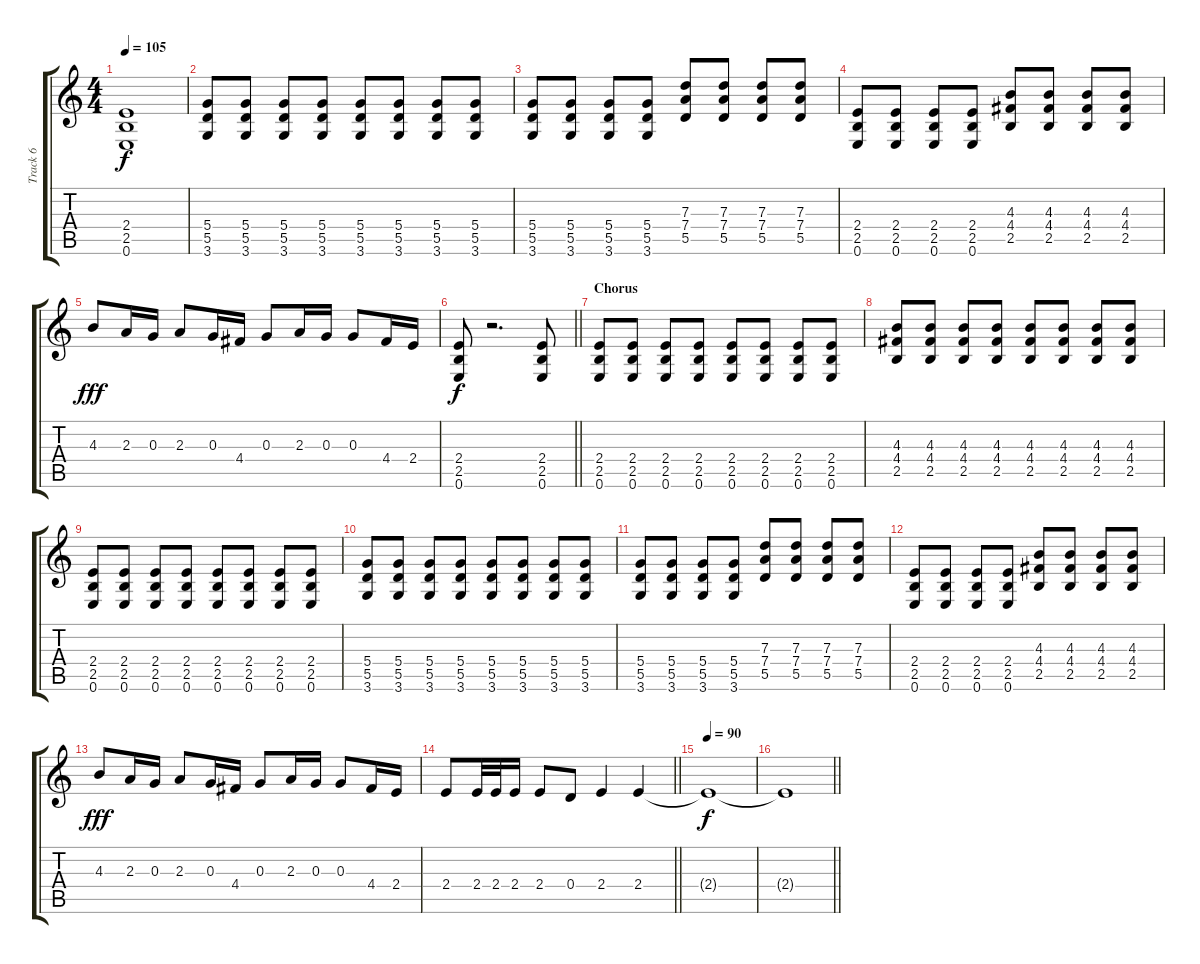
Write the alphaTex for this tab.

\track ("Track 6" "Track 6") {instrument overdrivenguitar}
\staff {score tabs}
\tuning (E4 B3 G3 D3 A2 E2) {hide}
\ts (4 4)
\tempo 105
\clef g2
\ks c
(2.4 2.5 0.6).1{dy f} |
(5.4 5.5 3.6).8 (5.4 5.5 3.6).8 (5.4 5.5 3.6).8 (5.4 5.5 3.6).8 (5.4 5.5 3.6).8 (5.4 5.5 3.6).8 (5.4 5.5 3.6).8 (5.4 5.5 3.6).8 |
(5.4 5.5 3.6).8 (5.4 5.5 3.6).8 (5.4 5.5 3.6).8 (5.4 5.5 3.6).8 (7.3 7.4 5.5).8 (7.3 7.4 5.5).8 (7.3 7.4 5.5).8 (7.3 7.4 5.5).8 |
(2.4 2.5 0.6).8 (2.4 2.5 0.6).8 (2.4 2.5 0.6).8 (2.4 2.5 0.6).8 (4.3 4.4 2.5).8 (4.3 4.4 2.5).8 (4.3 4.4 2.5).8 (4.3 4.4 2.5).8 |
4.3.8{dy fff} 2.3.16 0.3.16 2.3.8 0.3.16 4.4.16 0.3.8 2.3.16 0.3.16 0.3.8 4.4.16 2.4.16 |
\barLineRight lightlight
(2.4 2.5 0.6).8{dy f} r.2{d} (2.4 2.5 0.6).8 |
\section ("" "Chorus")
(2.4 2.5 0.6).8 (2.4 2.5 0.6).8 (2.4 2.5 0.6).8 (2.4 2.5 0.6).8 (2.4 2.5 0.6).8 (2.4 2.5 0.6).8 (2.4 2.5 0.6).8 (2.4 2.5 0.6).8 |
(4.3 4.4 2.5).8 (4.3 4.4 2.5).8 (4.3 4.4 2.5).8 (4.3 4.4 2.5).8 (4.3 4.4 2.5).8 (4.3 4.4 2.5).8 (4.3 4.4 2.5).8 (4.3 4.4 2.5).8 |
(2.4 2.5 0.6).8 (2.4 2.5 0.6).8 (2.4 2.5 0.6).8 (2.4 2.5 0.6).8 (2.4 2.5 0.6).8 (2.4 2.5 0.6).8 (2.4 2.5 0.6).8 (2.4 2.5 0.6).8 |
(5.4 5.5 3.6).8 (5.4 5.5 3.6).8 (5.4 5.5 3.6).8 (5.4 5.5 3.6).8 (5.4 5.5 3.6).8 (5.4 5.5 3.6).8 (5.4 5.5 3.6).8 (5.4 5.5 3.6).8 |
(5.4 5.5 3.6).8 (5.4 5.5 3.6).8 (5.4 5.5 3.6).8 (5.4 5.5 3.6).8 (7.3 7.4 5.5).8 (7.3 7.4 5.5).8 (7.3 7.4 5.5).8 (7.3 7.4 5.5).8 |
(2.4 2.5 0.6).8 (2.4 2.5 0.6).8 (2.4 2.5 0.6).8 (2.4 2.5 0.6).8 (4.3 4.4 2.5).8 (4.3 4.4 2.5).8 (4.3 4.4 2.5).8 (4.3 4.4 2.5).8 |
4.3.8{dy fff} 2.3.16 0.3.16 2.3.8 0.3.16 4.4.16 0.3.8 2.3.16 0.3.16 0.3.8 4.4.16 2.4.16 |
\barLineRight lightlight
2.4.8 2.4.32 2.4.32 2.4.16 2.4.8 0.4.8 2.4.4 2.4.4 |
\tempo 90
2.4{t}.1{dy f} |
\barLineRight lightlight
2.4{t}.1
